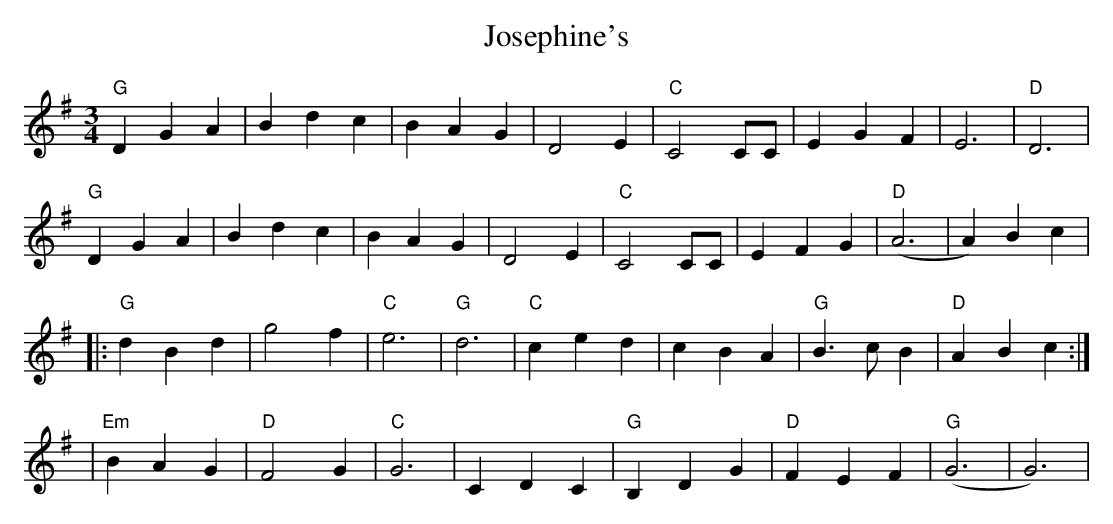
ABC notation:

X:1
T: Josephine's
M: 3/4
L: 1/4
K: Gmaj
"G"DGA|B d c|BAG|D2 E|"C" C2 C/2C/2|EGF|E3|"D"D3|
"G"DGA|B d c|BAG|D2 E|"C"C2 C/2C/2| EFG|("D"A3|A)Bc|
|:"G"dBd|g2f|"C"e3|"G"d3|"C"ced|cBA|"G"B>c B|"D"ABc:|
|"Em"BAG|"D"F2G|"C"G3|CDC|"G"B,DG|"D"FEF|("G"G3|G3)|
